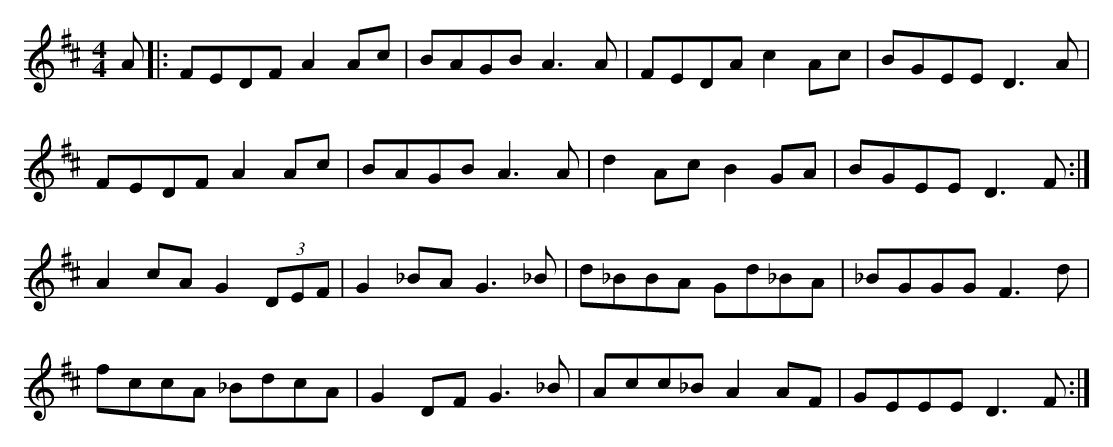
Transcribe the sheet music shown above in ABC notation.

X:1
M:4/4
K:Edor
A|:FEDF A2Ac|BAGB A3A|FEDA c2Ac|BGEE D3A|
FEDF A2Ac|BAGB A3A|d2Ac B2GA|BGEE D3F:|
A2cA G2(3DEF|G2_BA G3_B|d_BBA Gd_BA|_BGGG F3d|
fccA _BdcA|G2DF G3_B|Acc_B A2AF|GEEE D3F:|
